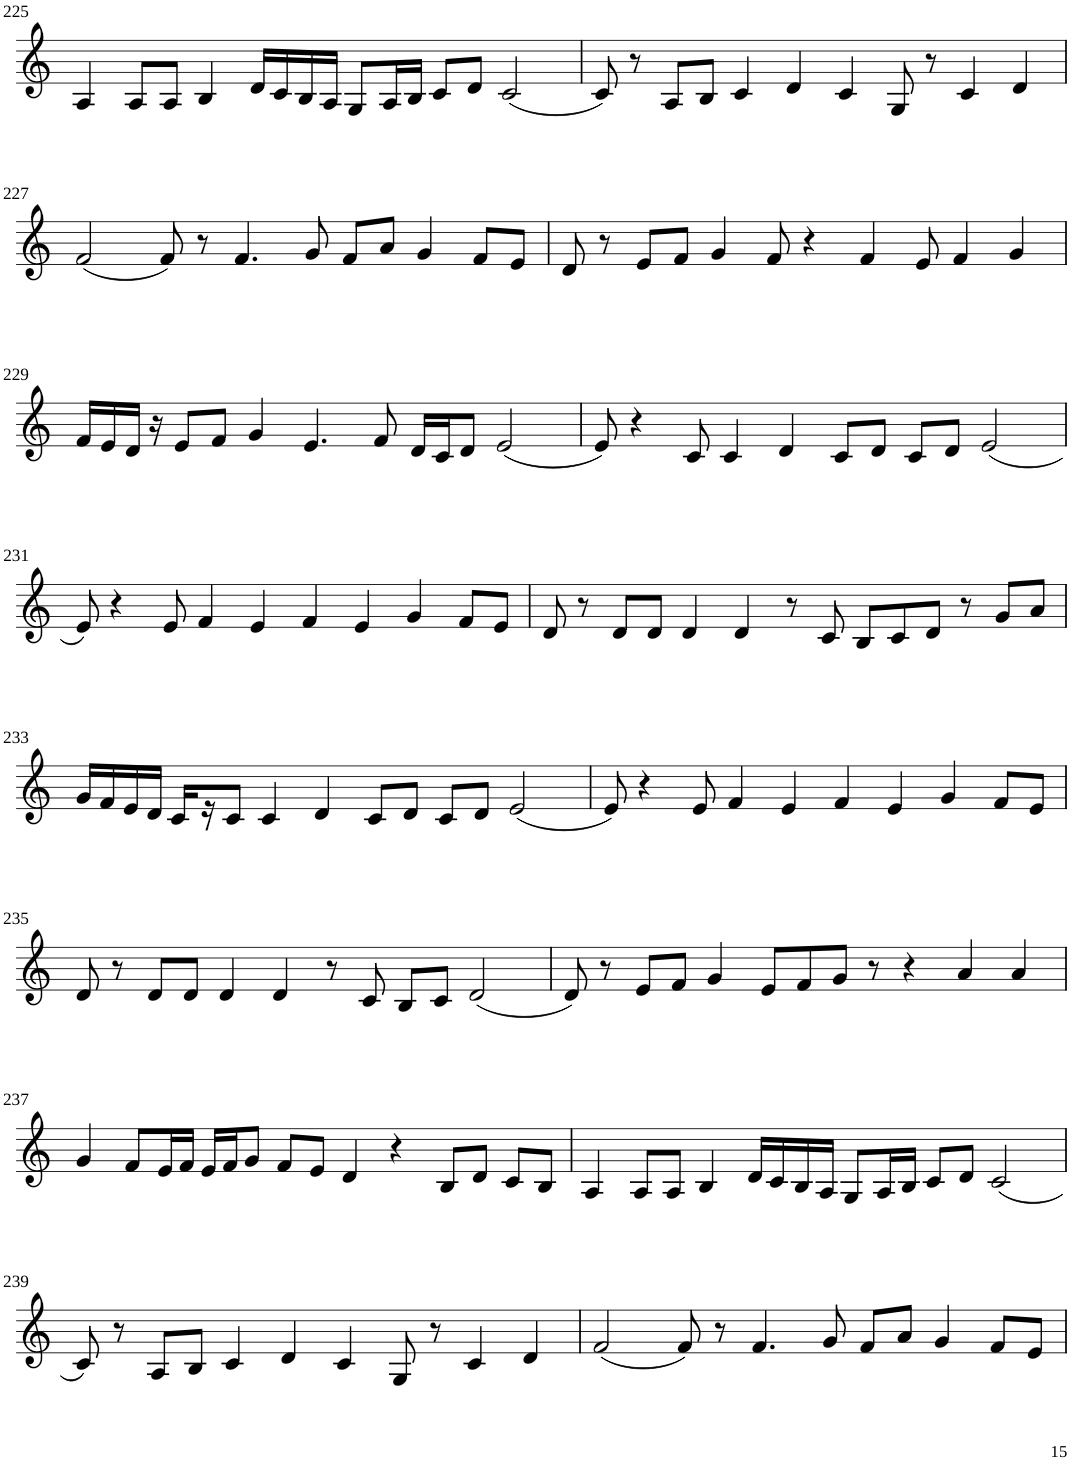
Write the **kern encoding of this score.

**kern
*part1
*staff1
*I"Violin
!!LO:PB:g=z
*clefG2
*k[]
*M8/4
=225
4A/
8A/L
8A/J
4B/
16d/LL
16c/
16B/
16A/JJ
8G/L
16A/L
16B/JJ
8c/L
8d/J
(2c/
=226
8c/)
8r
8A/L
8B/J
4c/
4d/
4c/
8G/
8r
4c/
4d/
!!LO:LB:g=z
=227
(2f/
8f/)
8r
4.f/
8g/
8f/L
8a/J
4g/
8f/L
8e/J
=228
8d/
8r
8e/L
8f/J
4g/
8f/
4r
4f/
8e/
4f/
4g/
!!LO:LB:g=z
=229
16f/LL
16e/
16d/JJ
16r
8e/L
8f/J
4g/
4.e/
8f/
16d/LL
16c/J
8d/J
(2e/
=230
8e/)
4r
8c/
4c/
4d/
8c/L
8d/J
8c/L
8d/J
(2e/
!!LO:LB:g=z
=231
8e/)
4r
8e/
4f/
4e/
4f/
4e/
4g/
8f/L
8e/J
=232
8d/
8r
8d/L
8d/J
4d/
4d/
8r
8c/
8B/L
8c/
8d/J
8r
8g/L
8a/J
!!LO:LB:g=z
=233
16g/LL
16f/
16e/
16d/JJ
16c/LL
16r
8c/J
4c/
4d/
8c/L
8d/J
8c/L
8d/J
(2e/
=234
8e/)
4r
8e/
4f/
4e/
4f/
4e/
4g/
8f/L
8e/J
!!LO:LB:g=z
=235
8d/
8r
8d/L
8d/J
4d/
4d/
8r
8c/
8B/L
8c/J
(2d/
=236
8d/)
8r
8e/L
8f/J
4g/
8e/L
8f/
8g/J
8r
4r
4a/
4a/
!!LO:LB:g=z
=237
4g/
8f/L
16e/L
16f/JJ
16e/LL
16f/J
8g/J
8f/L
8e/J
4d/
4r
8B/L
8d/J
8c/L
8B/J
=238
4A/
8A/L
8A/J
4B/
16d/LL
16c/
16B/
16A/JJ
8G/L
16A/L
16B/JJ
8c/L
8d/J
(2c/
!!LO:LB:g=z
=239
8c/)
8r
8A/L
8B/J
4c/
4d/
4c/
8G/
8r
4c/
4d/
=240
(2f/
8f/)
8r
4.f/
8g/
8f/L
8a/J
4g/
8f/L
8e/J
=
*-
